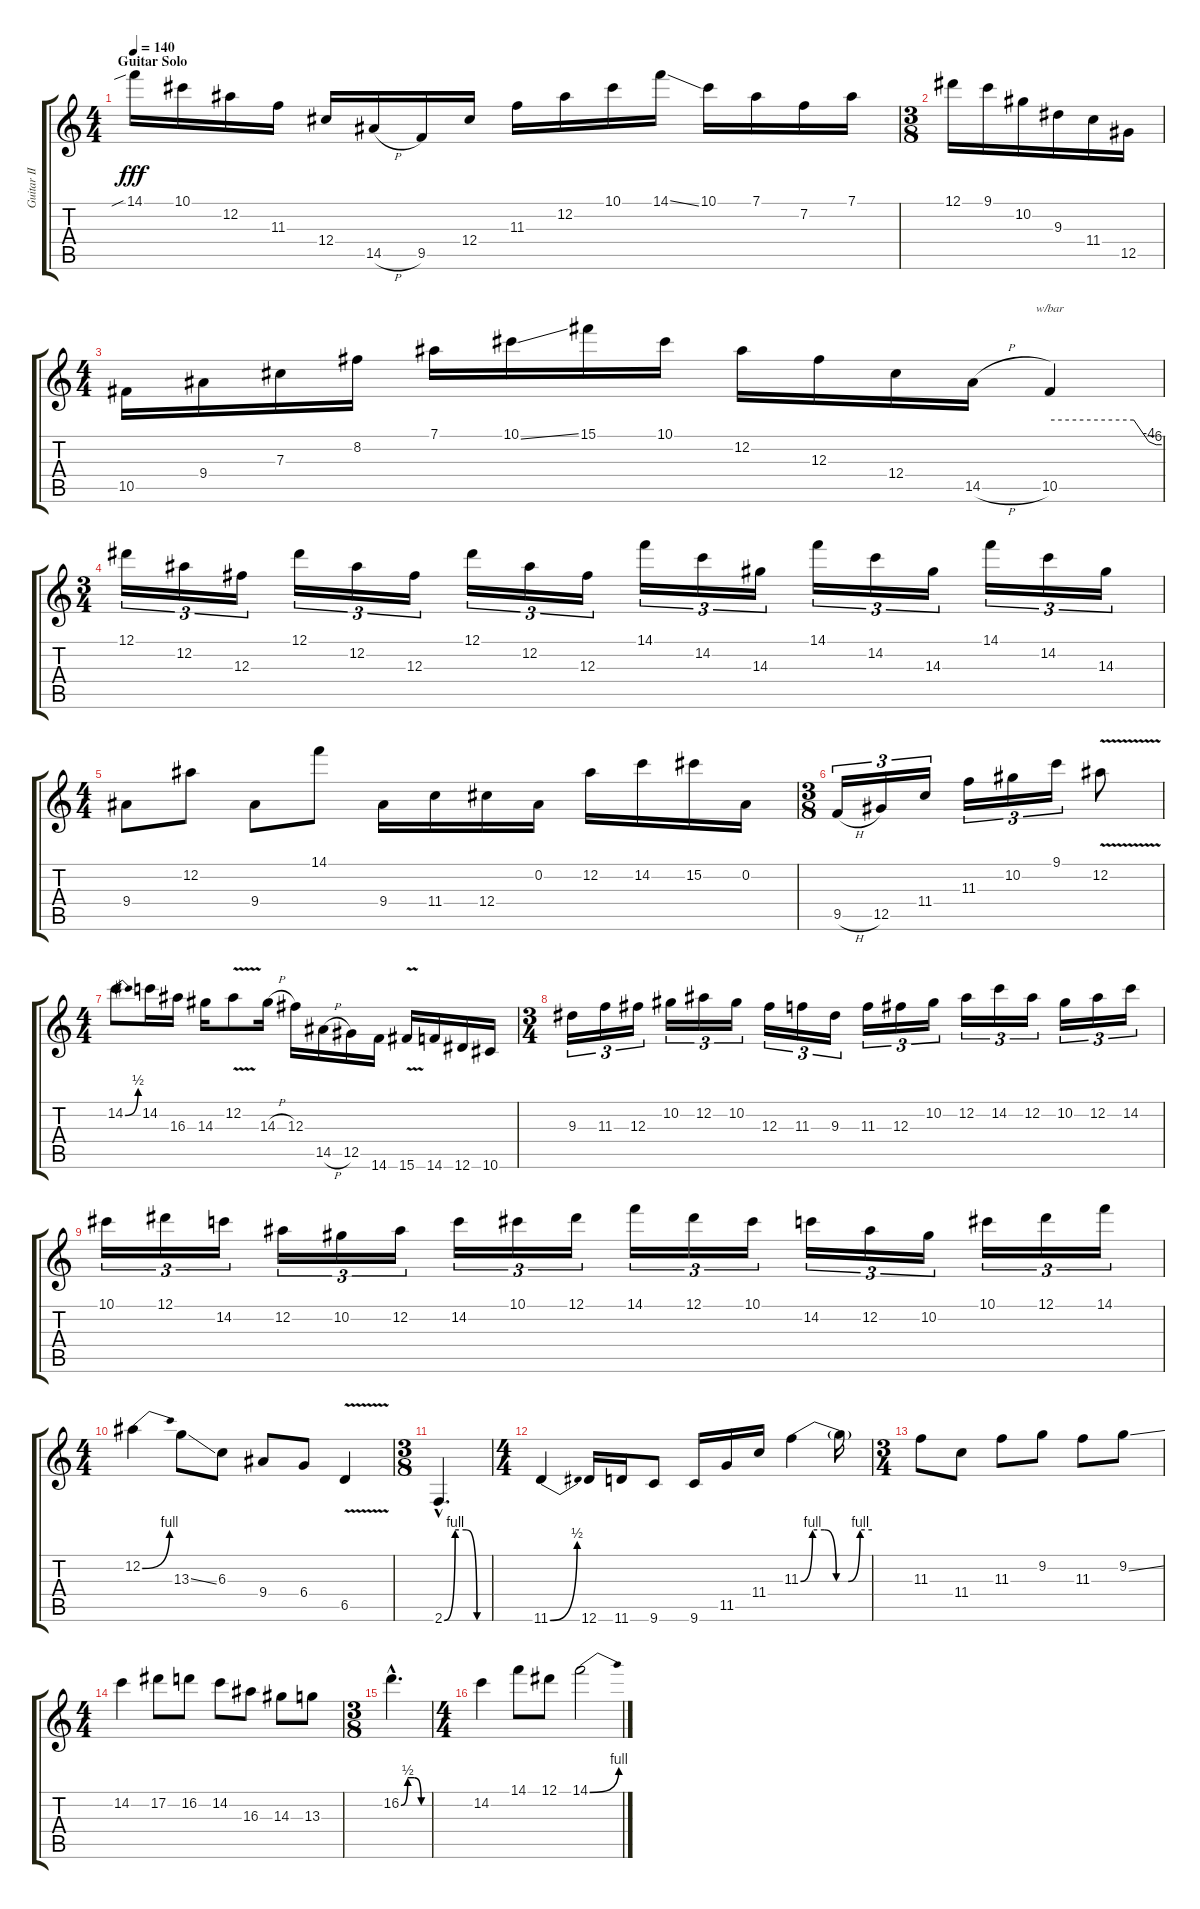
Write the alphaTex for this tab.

\track ("Guitar II / Solos" "Guitar II ") {instrument overdrivenguitar}
\staff {score tabs}
\tuning (Eb4 Bb3 Gb3 Db3 Ab2 Eb2) {hide}
\ts (4 4)
\section ("" "Guitar Solo")
\tempo 140
\clef g2
\ks c
14.1{sib}.16{dy fff volume 16 balance 8} 10.1.16 12.2.16 11.3.16 12.4.16 14.5{h}.16 9.5.16 12.4.16 11.3.16 12.2.16 10.1.16 14.1{ss}.16 10.1.16 7.1.16 7.2.16 7.1.16 |
\ts (3 8)
12.1.16 9.1.16 10.2.16 9.3.16 11.4.16 12.5.16 |
\ts (4 4)
10.5.16 9.4.16 7.3.16 8.2.16 7.1.16 10.1{ss}.16 15.1.16 10.1.16 12.2.16 12.3.16 12.4.16 14.5{h}.16 10.5.4{tbe (custom default 0 0 45 0 53 -16 57 -24 60 -24)} |
\ts (3 4)
12.1.16{tu (3 2) instrument overdrivenguitar} 12.2.16{tu (3 2)} 12.3.16{tu (3 2)} 12.1.16{tu (3 2)} 12.2.16{tu (3 2)} 12.3.16{tu (3 2)} 12.1.16{tu (3 2)} 12.2.16{tu (3 2)} 12.3.16{tu (3 2)} 14.1.16{tu (3 2)} 14.2.16{tu (3 2)} 14.3.16{tu (3 2)} 14.1.16{tu (3 2)} 14.2.16{tu (3 2)} 14.3.16{tu (3 2)} 14.1.16{tu (3 2)} 14.2.16{tu (3 2)} 14.3.16{tu (3 2)} |
\ts (4 4)
9.4.8 12.2.8 9.4.8 14.1.8 9.4.16 11.4.16 12.4.16 0.2.16 12.2.16 14.2.16 15.2.16 0.2.16 |
\ts (3 8)
9.5{h}.16{tu (3 2)} 12.5.16{tu (3 2)} 11.4.16{tu (3 2)} 11.3.16{tu (3 2)} 10.2.16{tu (3 2)} 9.1.16{tu (3 2)} 12.2{v}.8 |
\ts (4 4)
14.2{be (bend 0 0 60 2)}.8 14.2.16 16.3.16 14.3.16 12.2{v}.8 14.3{h}.16 12.3.16 14.5{h}.16 12.5.16 14.6.16 15.6{v}.16 14.6.16 12.6.16 10.6.16 |
\ts (3 4)
9.3.16{tu (3 2)} 11.3.16{tu (3 2)} 12.3.16{tu (3 2)} 10.2.16{tu (3 2)} 12.2.16{tu (3 2)} 10.2.16{tu (3 2)} 12.3.16{tu (3 2)} 11.3.16{tu (3 2)} 9.3.16{tu (3 2)} 11.3.16{tu (3 2)} 12.3.16{tu (3 2)} 10.2.16{tu (3 2)} 12.2.16{tu (3 2)} 14.2.16{tu (3 2)} 12.2.16{tu (3 2)} 10.2.16{tu (3 2)} 12.2.16{tu (3 2)} 14.2.16{tu (3 2)} |
10.1.16{tu (3 2)} 12.1.16{tu (3 2)} 14.2.16{tu (3 2)} 12.2.16{tu (3 2)} 10.2.16{tu (3 2)} 12.2.16{tu (3 2)} 14.2.16{tu (3 2)} 10.1.16{tu (3 2)} 12.1.16{tu (3 2)} 14.1.16{tu (3 2)} 12.1.16{tu (3 2)} 10.1.16{tu (3 2)} 14.2.16{tu (3 2)} 12.2.16{tu (3 2)} 10.2.16{tu (3 2)} 10.1.16{tu (3 2)} 12.1.16{tu (3 2)} 14.1.16{tu (3 2)} |
\ts (4 4)
12.2{be (bend 0 0 60 4)}.4 13.3{ss}.8 6.3.8 9.4.8 6.4.8 6.5{v}.4 |
\ts (3 8)
2.6{be (custom 0 0 15 4 30 4 45 0 60 0) hac}.4{d} |
\ts (4 4)
11.6{be (bend 0 0 60 2)}.4 12.6.16 11.6.16 9.6.8 9.6.16 11.5.16 11.4.16 11.3{be (custom 0 0 10 4 20 4 30 0 40 0 50 4 60 4)}.4 11.3{t}.16 |
\ts (3 4)
11.3.8 11.4.8 11.3.8 9.2.8 11.3.8 9.2{ss}.8 |
\ts (4 4)
14.2.4 17.2.8 16.2.8 14.2.8 16.3.8 14.3.8 13.3.8 |
\ts (3 8)
16.2{be (custom 0 0 15 2 30 2 45 0 60 0) hac}.4{d} |
\ts (4 4)
14.2.4 14.1.8 12.1.8 14.1{be (bend 0 0 60 4)}.2
